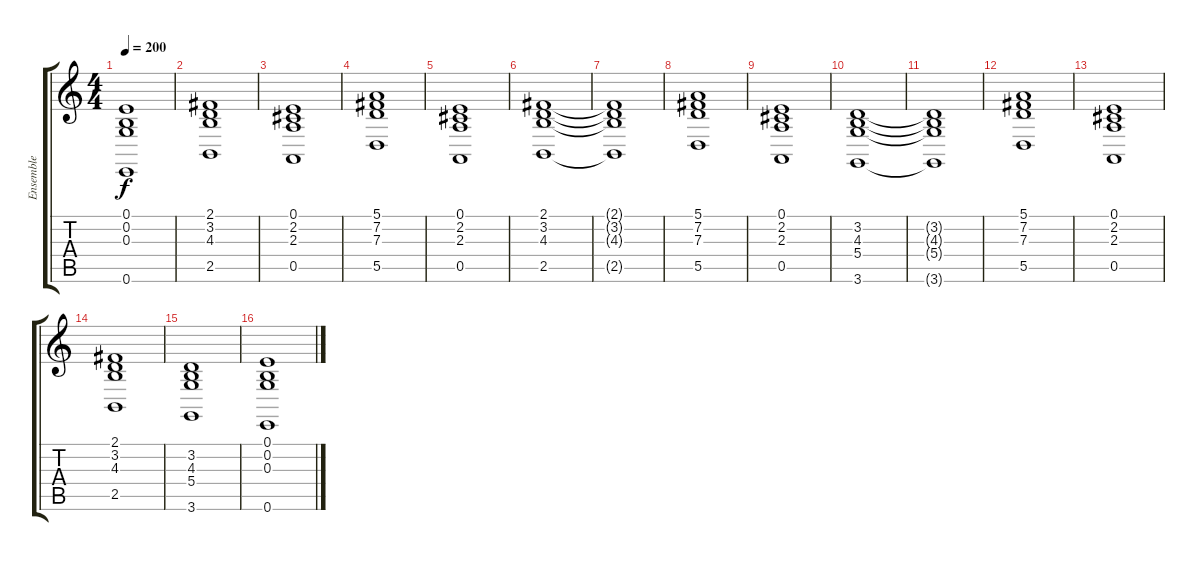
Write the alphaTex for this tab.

\track ("Ensemble" "Ensemble") {instrument stringensemble1}
\staff {score tabs}
\tuning (E4 B3 G3 D3 A2 E2) {hide}
\ts (4 4)
\tempo 200
\clef g2
\ks c
(0.1{t} 0.2{t} 0.3{t} 0.6{t}).1{dy f} |
(2.1 3.2 4.3 2.5).1 |
(0.1 2.2 2.3 0.5).1 |
\section ("" "")
(5.1 7.2 7.3 5.5).1 |
(0.1 2.2 2.3 0.5).1 |
(2.1 3.2 4.3 2.5).1 |
(2.1{t} 3.2{t} 4.3{t} 2.5{t}).1 |
(5.1 7.2 7.3 5.5).1 |
(0.1 2.2 2.3 0.5).1 |
(3.2 4.3 5.4 3.6).1 |
(3.2{t} 4.3{t} 5.4{t} 3.6{t}).1 |
(5.1 7.2 7.3 5.5).1 |
(0.1 2.2 2.3 0.5).1 |
(2.1 3.2 4.3 2.5).1 |
(3.2 4.3 5.4 3.6).1 |
(0.1 0.2 0.3 0.6).1
